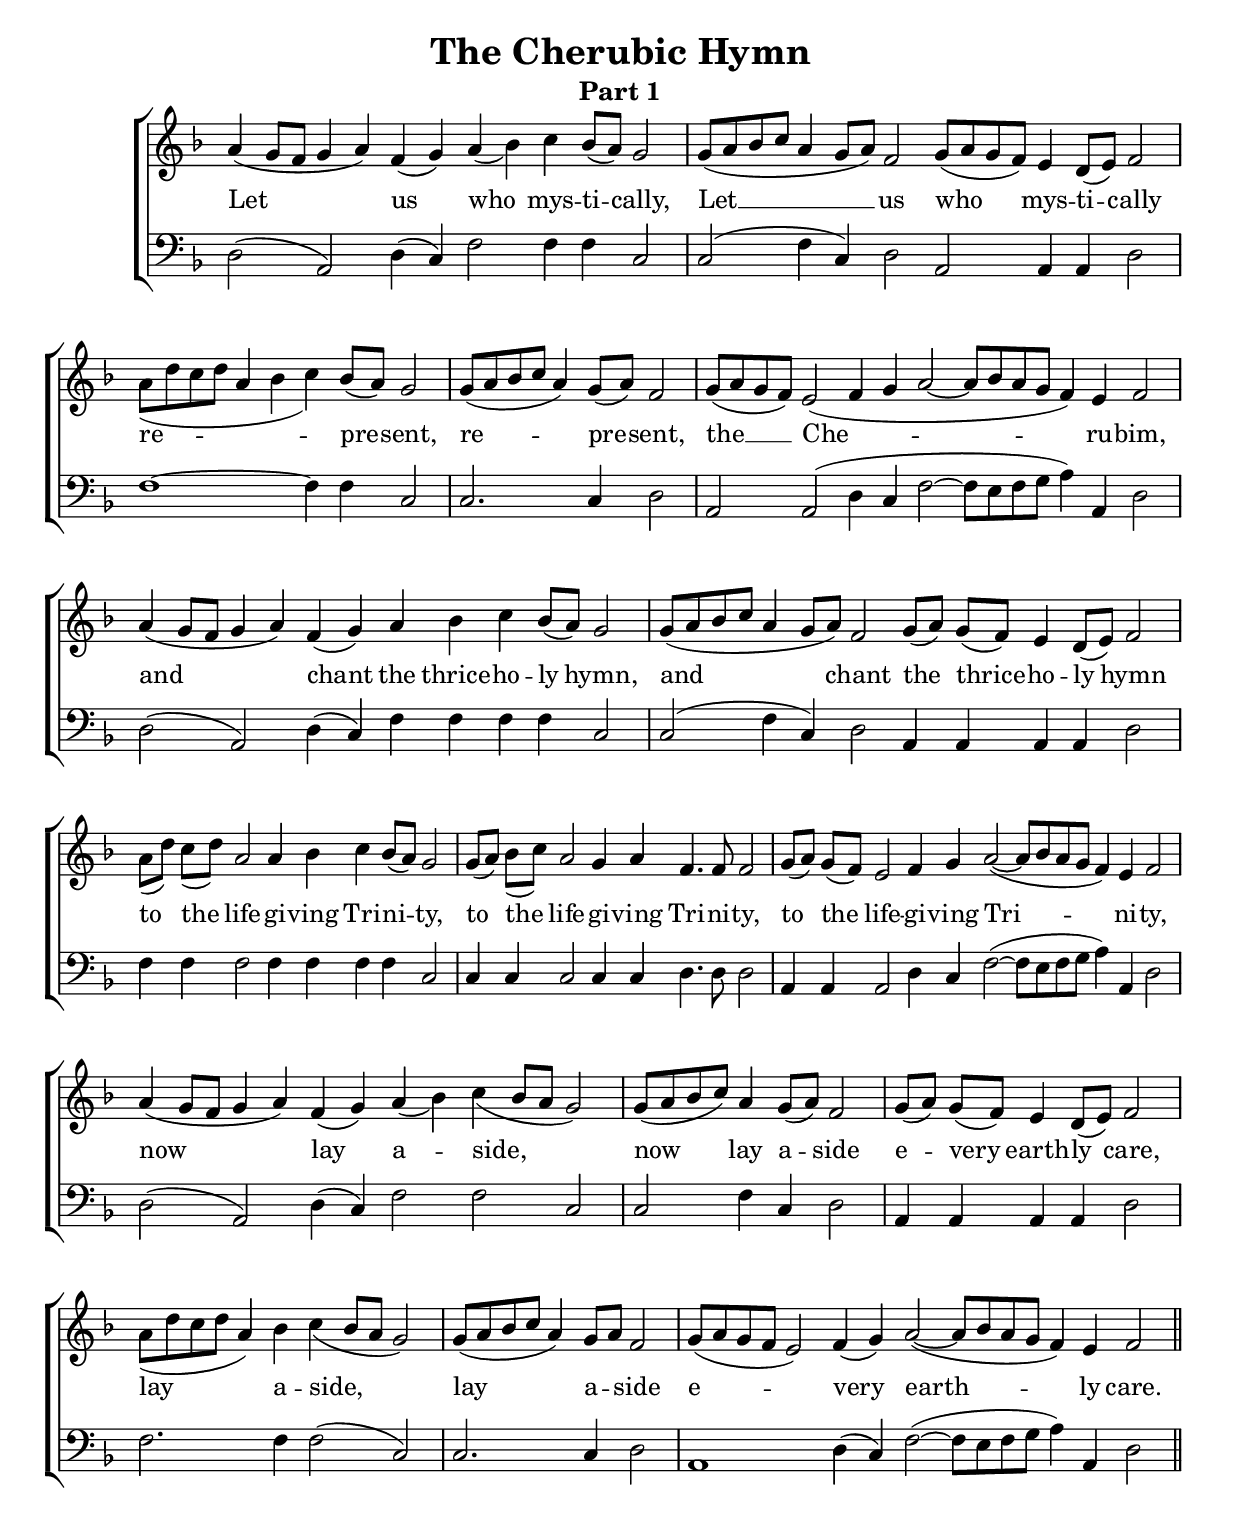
\include "global_include.ly"
  
  \header {
    title = "The Cherubic Hymn"
    subtitle = "Part 1"
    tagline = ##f
  }

sopranoVoice = \relative c'' {

}

altoVoice = \relative c'' {
  \stemNeutral
  a4( g8[ f] g4 a) f4( g) \bar "" a( bf) c bf8[( a]) g2 \bar "|"
  g8([ a bf c] a4 g8[ a]) f2 \bar "" g8[( a g f]) e4 d8[( e]) f2 \bar "|"
  a8[( d c d] a4 bf c) bf8[( a]) g2 \bar "|" g8[( a bf c] a4) g8[( a]) f2 \bar "|"
  g8[( a g f]) e2( f4 g a2~ a8[ bf a g] f4) e f2 \bar "|"

  a4( g8[ f] g4 a) f4( g) a bf c bf8[( a]) g2 \bar "|"
  g8([ a bf c] a4 g8[ a]) f2 g8[( a]) g[( f]) e4 d8[( e]) f2 \bar "|"
  a8[( d]) c[( d]) a2 a4 bf c bf8[( a]) g2 \bar "|" g8[( a]) bf[( c]) a2 g4 a f4. f8 f2 \bar "|"
  g8[( a]) g[( f]) e2 f4 g a2(~ a8[ bf a g] f4) e f2 \bar "|"
  a4( g8[ f] g4 a) f( g) a( bf) c( bf8[ a] g2) \bar "|"
  g8[( a bf c]) a4 g8[( a]) f2 \bar "|" g8[( a]) g([ f]) e4 d8[( e)] f2 \bar "|"
  a8[( d c d] a4) bf c( bf8[ a] g2) \bar "|" g8([ a bf c] a4) g8[ a] f2 \bar "|"
  g8[( a g f] e2) f4( g) a2(~ a8[ bf a g] f4) e f2 \bar "||"
}

tenorVoice = \relative c' {

}

bassVoice = \relative c {
  \voiceOne
  \stemNeutral
  d2( a) d4( c) f2 f4 f c2
  c2( f4 c) d2 a2 a4 a d2
  f1~ f4 f c2 c2. c4 d2
  a2 a( d4 c f2~ f8[ e f g] a4) a, d2
  
  d2( a) d4( c) f4 f f f c2
  c2( f4 c) d2 a4 a a a d2
  f4 f f2 f4 f f f c2 c4 c c2 c4 c d4. d8 d2
  a4 a a2 d4 c f2~( f8[ e f g] a4) a, d2
  
  d2( a) d4( c) f2 f c
  c2 f4 c d2 a4 a a a d2
  f2. f4 f2( c2) c2. c4 d2
  a1 d4( c) f2~( f8[ e f g] a4) a, d2
}

words = \lyricmode {
  Let us who mys -- ti -- cally, Let __ us who mys -- ti -- cally
  re -- pre -- sent, re -- pre -- sent,
  the __ Che -- ru -- bim,
  and chant the thrice -- ho -- ly hymn, and chant the thrice -- ho -- ly hymn
  to the life -- gi -- ving Tri -- ni -- ty, to the life -- gi -- ving Tri -- ni -- ty, to the life -- gi -- ving Tri -- ni -- ty,
  now lay a -- side, now lay a -- side e -- very earth -- ly care, lay a -- side, lay a -- side e -- very earth -- ly care. % lay a -- side e -- very earth -- ly care.
}

\include "global_score.ly"
